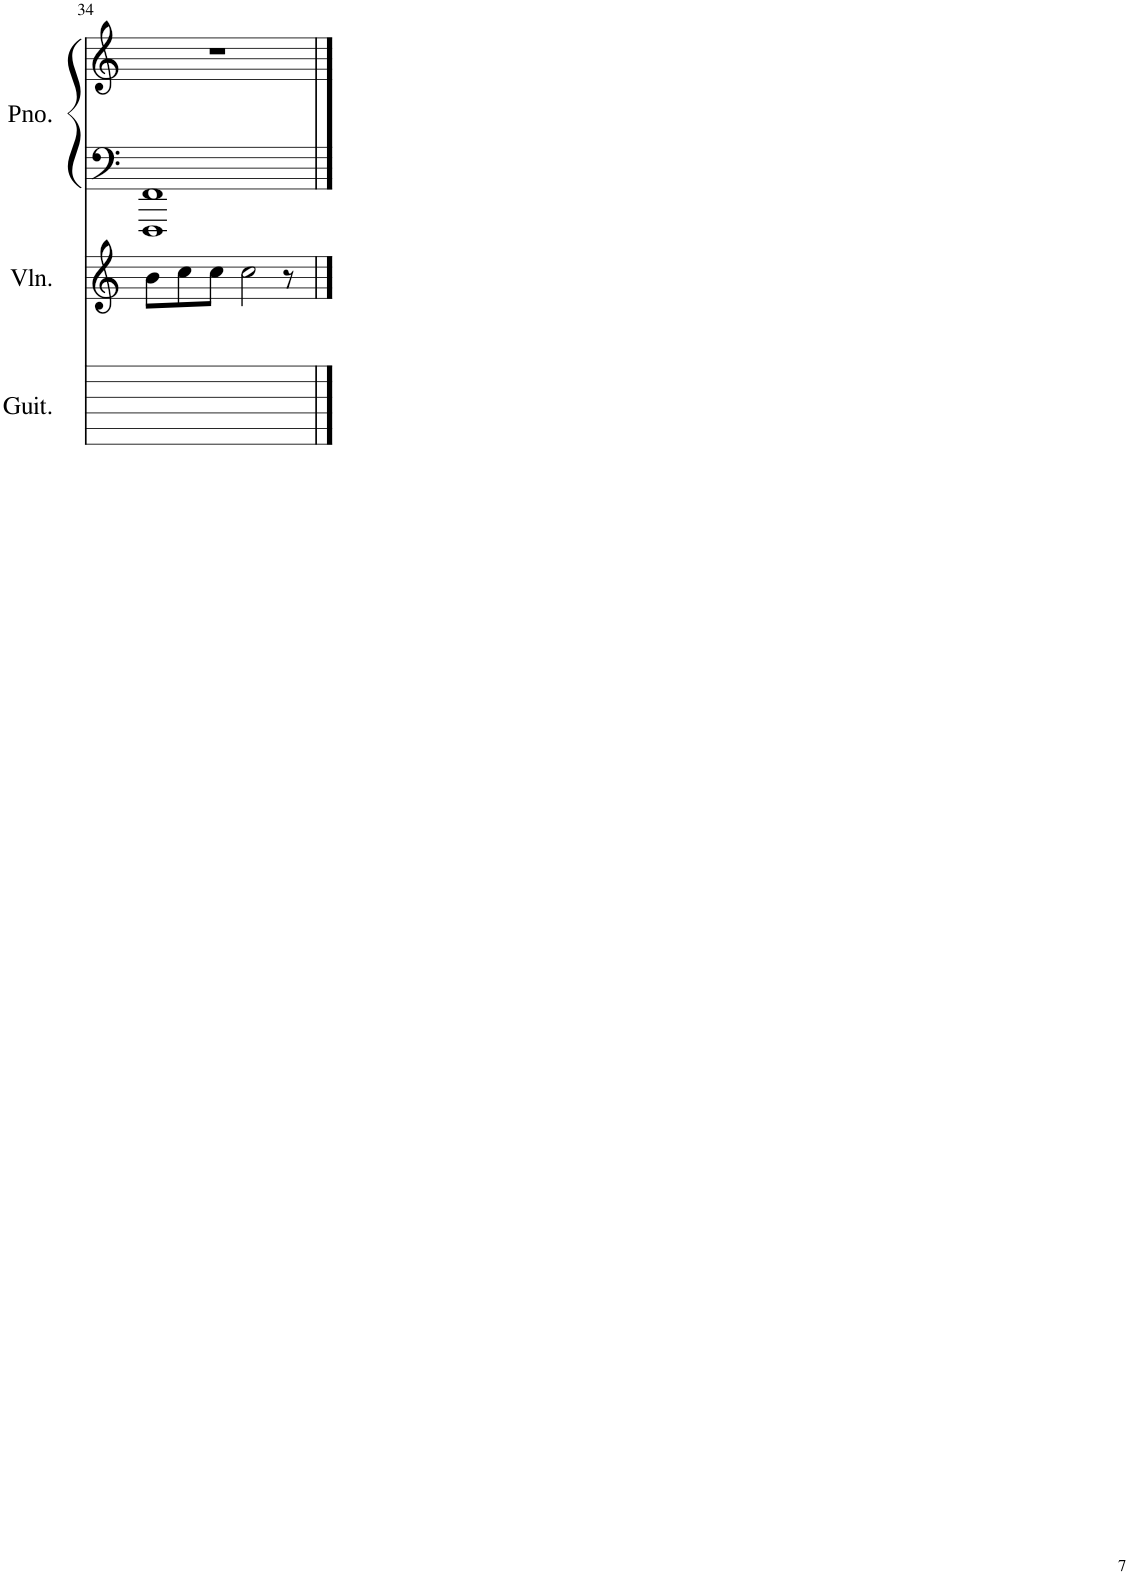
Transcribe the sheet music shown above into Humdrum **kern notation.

**kern	**kern	**kern	**kern
*part3	*part2	*part1	*part1
*staff4	*staff3	*staff2	*staff1
*I"Acoustic Guitar	*I"Violin	*I"Piano	*
*I'Guit.	*I'Vln.	*I'Pno.	*
!!LO:PB:g=z
*	*clefG2	*clefF4	*clefG2
*k[]	*k[]	*k[]	*k[]
*M4/4	*M4/4	*M4/4	*M4/4
=34	=34	=34	=34
1r	8b\L	1FFF 1FF	1r
.	8cc\	.	.
.	8cc\J	.	.
.	2cc\	.	.
.	8r	.	.
==	==	==	==
*-	*-	*-	*-
